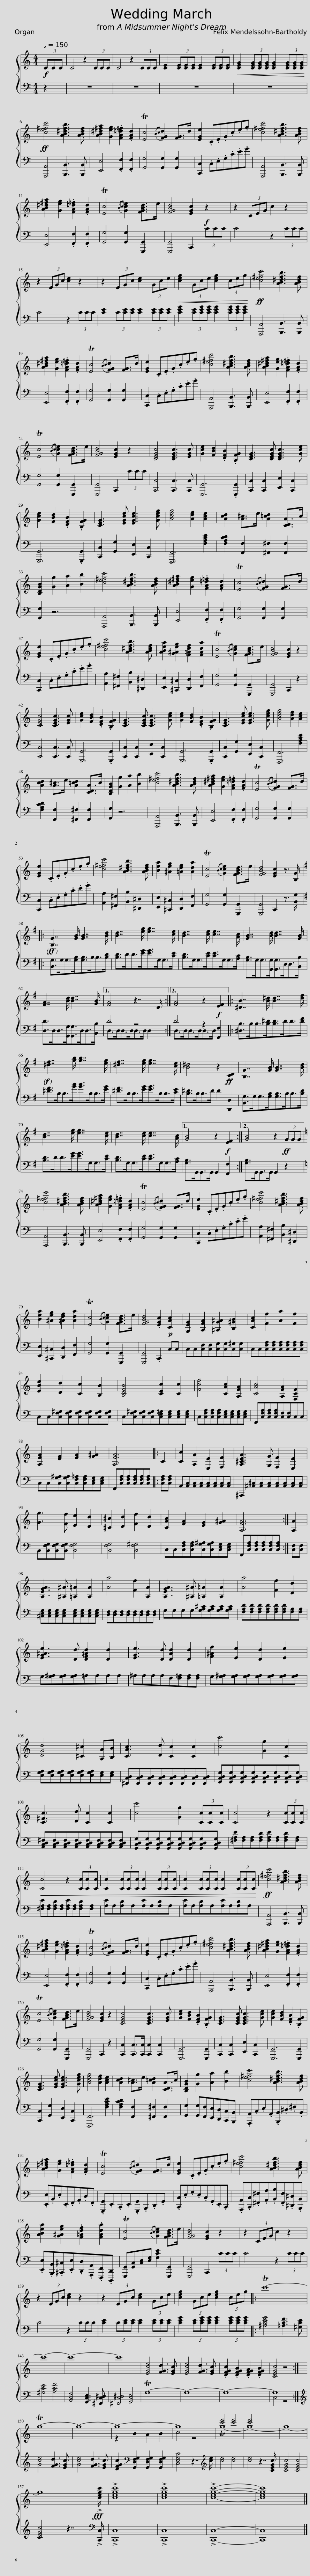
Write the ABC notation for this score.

X:1
%%score { ( 1 4 ) | ( 2 3 ) }
L:1/8
Q:1/4=150
M:4/4
I:linebreak $
K:C
V:1 treble
V:4 treble
V:2 bass
V:3 bass
V:1
!f! (3CCC | C4 z2 (3CCC | C4 z2 (3CCC | [CE]2 (3[CE][CE][CE] [CE]2 (3[CE][CE][CE] |!<(! [CEG]2 (3[CEG][CEG][CEG] [CEG]2 (3[CEG][CEG][CEG]!<)! |$ %5
!ff! [ce^fc']4 [AB^dfb]3 [ABdf] | [AB^d^fa]2 [Geg]2 .[FA=d=f]2 .[FAd]2 | T[Ec]4{/Bc} [FGd]2 [FG]>d | [EGe]2 .C.E.G.c.e.g | [ce^fc']4 [AB^dfb]3 [ABdf] |$ %10
 [AB^d^fa]2 [Geg]2 .[FA=d=f]2 .[FAd]2 | T[Ec]4{/Bc} [Gce]2 [FGBd]>e | [FGBd]4 [EGc]2!f! z2 | z2 (3CEG c2 z2 |$ z2 (3EGc [ce]2 z2 | %15
 z2 (3EGc [ce]2 (3Gce |!<(! [ceg]2 (3Gce [ceg]2 (3ceg!<)! |!ff! [ce^fc']4 [AB^dfb]3 [ABdf] |$ [AB^d^fa]2 [Geg]2 .[FA=d=f]2 .[FAd]2 | T[Ec]4{/Bc} [FGd]2 [FG]>d | %20
 [EGe]2 .C.E.G.c.e.g | [ce^fc']4 [AB^dfb]3 [ABdf] | [AB^d^fa]2 [Geg]2 .[FA=d=f]2 .[FAd]2 |$ T[Ec]4{/Bc} [Gce]2 [FGBd]>e | [FGBd]4 [EGc]2 z2 | %25
 [CEGc]4 [CEGc]3 [EGc] | [Gce]2 [FBd]2 .[DFB]2 .[B,FG]2 | [CEG]3 [CEGc] [CEGc]3 [Gce] |$ [Gce]2 [FBd]2 .[DFB]2 .[B,FG]2 | [CEG]3 [EGce] [EGce]3 [Gceg] | %30
 [Aceg]4 [Adf]2 [Ace]2 | [Acd]2 [A^c]>e [A=cd]2 [CDA]>c |$ [B,DGB]2 [Gg]2 [Aa]2 [Bb]2 | [ce^fc']4 [AB^dfb]3 [ABdf] | [AB^d^fa]2 [Geg]2 .[FA=d=f]2 .[FAd]2 | %35
 T[Ec]4{/Bc} [FGd]2 [FG]>d |$ [EGe]2 .C.E.G.c.e.g | [ce^fc']4 [AB^dfb]3 [ABdf] | [ABea]2 [G^Aeg]2 [F=Adf]2 [FAda]2 | T[Ec]4{/Bc} [Gce]2 [FGBd]>e | %40
 [FGBd]4 [EGc]2 z2 |$ [CEGc]4 [CEGc]3 [EGc] | [Gce]2 [FBd]2 .[DFB]2 .[B,FG]2 | [CEG]3 [CEGc] [CEGc]3 [Gce] | [Gce]2 [FBd]2 .[DFB]2 .[B,FG]2 | %45
 [CEG]3 [EGce] [EGce]3 [Gceg] | [Aceg]4 [Adf]2 [Ace]2 |$ [Acd]2 [A^c]>e [A=cd]2 [CDA]>c | [B,DGB]2 [Gg]2 [Aa]2 [Bb]2 | [ce^fc']4 [AB^dfb]3 [ABdf] | %50
 [AB^d^fa]2 [Geg]2 .[FA=d=f]2 .[FAd]2 | T[Ec]4{/Bc} [FGd]2 [FG]>d |$ [EGe]2 .C.E.G.c.e.g | [ce^fc']4 [AB^dfb]3 [ABdf] | [Bea]2 [^Aeg]2 [=Adf]2 [Ada]2 | %55
 T[Ec]4{/Bc} [Gce]2 [FGBd]>e | [FGBd]4 [EGc]2 z3/2 [B,G]/ |:$[K:G]!ff! [B,G]7/2 [GB]/ [GB]7/2 [Bd]/ | [Bd]7/2 [eg]/ [eg]7/2 [ce]/ | [Bd]7/2 [ce]/ [ce]7/2 [Ac]/ | %60
 [GB]7/2 [Bd]/ [Bd]7/2 [GB]/ |$ [FA]7/2 [Bd]/ [Bd]7/2 [GB]/ |1 [FA]4 z7/2 D/ :|2 [FA]4 z2!f! [EF]2 |: [^DB]7/2 [B^d]/ [Bd]7/2 [df]/ |$ %65
!f! [^df]7/2 [gb]/ [gb]7/2 [eg]/ | [^df]7/2 [eg]/ [eg]7/2 [ce]/ | [B^d]4 z2!ff! [CD]2 | [B,G]7/2 [GB]/ [GB]7/2 [Bd]/ |$ [Bd]7/2 [eg]/ [eg]7/2 [ce]/ | %70
 [Bd]7/2 [ce]/ [ce]7/2 [Ac]/ |1 [GB]4 z2!f! [EF]2 :|2 [GB]4 z2!ff! (3GGG ||$[K:C] [ce^fc']4 [AB^dfb]3 [ABdf] | [AB^d^fa]2 [Geg]2 .[FA=d=f]2 .[FAd]2 | %75
 T[Ec]4{/Bc} [FGd]2 [FG]>d | [EGe]2 .C.E.G.c.e.g | [ce^fc']4 [AB^dfb]3 [ABdf] |$ [Bea]2 [^Aeg]2 [=Adf]2 [Ada]2 | T[Ec]4{/Bc} [Gce]2 [FGBd]>e | %80
 [FGBd]4 .[EGc]2!p! [CAc]2 | [G,EG]2 [A,FA]2 [^A,G^A]2 [B,^GB]2 | [CAc]2 [Ff]2 [Aa]2 [Ff]2 |$ [EBe]2 [Dd]2 [Cc]2 [B,B]2 | [B,DFB]4 [CEc]2 [Cc]2 | %85
 [Fcf]4 [CAc]2 [A,FA]2 | [CAc]4 [A,FA]2 [F,CF]2 |$ [A,FA]2 [EG]2 [FA]2 [G^A]2 | [A,FA]6 |: C2 | %90
 [Cc]2 [A,A]2 [E,E]2 [F,F]2 | [A,^CEA]3 [G,G] [F,F]2 [E,E]2 |$ [Gg]3 [Ff] [Ee]2 [Dd]2 | [^C^c]2 [Dd]2 [Ff]2 [Dd]2 | [CAc]2 [FA]2 [EG]2 [G^A]2 | %95
 [A,FA]6 :| [A,A]2 |$ [A,EGA]3 [^A,^A] [=A,=A]2 [A,A]2 | [Aa]4 [Ff]2 [A,A]2 | [A,EGA]3 [^A,^A] [=A,=A]2 [A,A]2 | %100
 [Aa]4 [Ff]2 [Dd]2 |$ [EG^Ae]3 [Dd] [DF=Ad]2 [Dd]2 | [EGe]3 [Dd] [DAd]2 [Dd]2 | [F^Af]2 [Ee]2 [Dd]2 [Ee]2 |$ [DGd]4 [^C^c]2 [A,A][B,B] | %105
 [CAc]3 [Dd] [Cc]2 [Cc]2 | [cc']4 [Gg]2 [Cc]2 |$ [C^Fc]3 [Dd] [Cc]2 [Cc]2 | [cc']4 [Gg]2 (3[Cc][Cc][Cc] | [Cc]4 z2 (3[Cc][Cc][Cc] |$ %110
!<(! [Cc]4 z2 (3[Cc][Cc][Cc] | [Cc]2 (3[Cc][Cc][Cc] [Cc]2 (3[Cc][Cc][Cc] | [Cc]2 (3[Cc][Cc][Cc] [Cc]2 (3[Cc][Cc][Cc]!<)! |!ff! [ce^fc']4 [AB^dfb]3 [ABdf] |$ [AB^d^fa]2 [Geg]2 .[FA=d=f]2 .[FAd]2 | %115
 T[Ec]4{/Bc} [FGd]2 [FG]>d | [EGe]2 .C.E.G.c.e.g | [ce^fc']4 [AB^dfb]3 [ABdf] | [AB^d^fa]2 [Geg]2 .[FA=d=f]2 .[FAd]2 |$ T[Ec]4{/Bc} [Gce]2 [FGBd]>e | %120
 [FGBd]4 [EGc]2 z2 | [CEGc]4 [CEGc]3 [EGc] | [Gce]2 [FBd]2 .[DFB]2 .[B,FG]2 | [CEG]3 [CEGc] [CEGc]3 [Gce] | [Gce]2 [FBd]2 .[DFB]2 .[B,FG]2 |$ %125
 [CEG]3 [EGce] [EGce]3 [Gceg] | [Aceg]4 [Adf]2 [Ace]2 | [Acd]2 [A^c]>e [A=cd]2 [CDA]>c | [B,DGB]2 [Gg]2 [Aa]2 [Bb]2 | [ce^fc']4 [AB^dfb]3 [ABdf] |$ %130
 [AB^d^fa]2 [Geg]2 .[FA=d=f]2 .[FAd]2 | T[Ec]4{/Bc} [FGd]2 [FG]>d | [EGe]2 .C.E.G.c.e.g | [ce^fc']4 [AB^dfb]3 [ABdf] |$ [ABea]2 [G^Aeg]2 .[F=Adf]2 .[FAda]2 | %135
 T[Ec]4{/Bc} [Gce]2 [FGBd]>e | [FGBd]4 [EGc]2 z2 | z2 (3CEG c2 z2 |$ z2 (3EGc [ce]2 z2 | z2 (3EGc [ce]2 (3Gce | %140
 [ceg]2 (3Gce [ceg]2 (3ceg |: Tc'8- |$ c'8- | c'8- | c'8 | %145
 [EGce]4 [FGd]3 [EGc] | [EGce]4 [FGd]3 [EGc] | .[DFGc]2 .[DFGB]2 .[DFGA]2 .[DFGB]2 | [CEGc]4 z4 :|$ Tg8- | %150
 g8- | g8- | g8 | Tg8- | g8- | %155
 g8- |$ g8 | !>![cegc']8 | !>![cegc']8 | !>![cegc']8- | %160
 [cegc']8 |] %161
V:2
 z2 | z8 | z8 | z8 | z8 |$ %5
 [A,,,A,,]4 [B,,,B,,]3 [B,,,B,,] | [E,,E,]4 .[F,,F,]2 .[F,,F,]2 | [G,,G,]4 [G,,G,]2 [G,,G,]2 | [C,,C,]2 .C,.E,.G,.C.E.G | [A,,,A,,]4 [B,,,B,,]3 [B,,,B,,] |$ %10
 [E,,E,]4 .[F,,F,]2 .[F,,F,]2 | [G,,G,]4 [G,,G,]2 [G,,,G,,]2 | [G,,,G,,]4 C,,2 (3CCC | C4 z2 (3CCC |$ C4 z2 (3CCC | %15
 [CE]2 (3C[CE][CE] [CE]2 (3[CE][CE][CE] | [CEG]2 (3[CE][CEG][CEG] [CEG]2 (3[CEG][CEG][CEG] | [A,,,A,,]4 [B,,,B,,]3 [B,,,B,,] |$ [E,,E,]4 .[F,,F,]2 .[F,,F,]2 | [G,,G,]4 [G,,G,]2 [G,,G,]2 | %20
 [C,,C,]2 .C,.E,.G,.C.E.G | [A,,,A,,]4 [B,,,B,,]3 [B,,,B,,] | [E,,E,]4 .[F,,F,]2 .[F,,F,]2 |$ [G,,G,]4 [G,,G,]2 [G,,,G,,]2 | [G,,,G,,]4 C,,2 (3CCC | %25
 [C,,C,]4 [C,,C,]3 [C,,C,] | [G,,,G,,]6 .[G,,,G,,]2 | [C,,C,]2 [C,,C,]2 [E,,E,]2 [C,,C,]2 |$ [G,,,G,,]6 .[G,,,G,,]2 | [C,,C,]2 [G,,G,]2 [E,,E,]2 [C,,C,]2 | %30
 [F,,,F,,]6 [F,A,CE]2 | [F,A,CD]2 [F,,F,]2 [^F,,^F,]2 [F,,F,]2 |$ [G,,G,]2 z6 | [A,,,A,,]4 [B,,,B,,]3 [B,,,B,,] | [E,,E,]4 .[F,,F,]2 .[F,,F,]2 | %35
 [G,,G,]4 [G,,G,]2 [G,,G,]2 |$ [C,,C,]2 .C,.E,.G,.C.E.G | [A,,A,]2 [^F,,^F,]2 [B,,B,]2 [^D,,^D,]2 | [E,,E,]2 [^C,,^C,]2 [D,,D,]2 [F,,F,]2 | [G,,G,]4 [G,,G,]2 [G,,,G,,]2 | %40
 [G,,,G,,]4 C,,2 z2 |$ [C,,C,]4 [C,,C,]3 [C,,C,] | [G,,,G,,]6 .[G,,,G,,]2 | [C,,C,]2 [C,,C,]2 [E,,E,]2 [C,,C,]2 | [G,,,G,,]6 .[G,,,G,,]2 | %45
 [C,,C,]2 [G,,G,]2 [E,,E,]2 [C,,C,]2 | [F,,,F,,]6 [F,A,CE]2 |$ [F,A,CD]2 [F,,F,]2 [^F,,^F,]2 [F,,F,]2 | [G,,G,]2 z6 | [A,,,A,,]4 [B,,,B,,]3 [B,,,B,,] | %50
 [E,,E,]4 .[F,,F,]2 .[F,,F,]2 | [G,,G,]4 [G,,G,]2 [G,,G,]2 |$ [C,,C,]2 .C,.E,.G,.C.E.G | [A,,A,]2 [^F,,^F,]2 [B,,B,]2 [^D,,^D,]2 | [E,,E,]2 [^C,,^C,]2 [D,,D,]2 [F,,F,]2 | %55
 [G,,G,]4 [G,,G,]2 [G,,,G,,]2 | [G,,,G,,]4 C,,2 z3/2 [B,,G,]/ |:$[K:G] [B,,G,]>G,G,>[G,B,][G,B,]>B,B,>[B,D] | [B,D]>DD>[EG][EG]>G,G,>[CE] | [B,D]>G,G,>[CE][CE]>G,G,>[A,C] | %60
 [G,B,]>G,G,>[G,,G,][G,,G,]>D,D,>[B,,B,] |$ [D,D]>D,D,>[G,,G,][G,,G,]>D,D,>[B,,B,] |1 D4 z4 :|2 D4 z2 [F,,F,]2 |: [^D,B,]>B,B,>[B,^D][B,D]>DD>[DF] |$ %65
 [^DF]>B,B,>[GB][GB]>B,B,>[EG] | [^DF]>B,B,>[EG][EG]>B,B,>[CE] | [B,^D]>B,B,>D D2 [D,,D,]2 | [B,,G,]>G,G,>[G,B,][G,B,]>B,B,>[B,D] |$ [B,D]>DD>[EG][EG]>G,G,>[CE] | %70
 [B,D]>G,G,>[CE][CE]>G,G,>[A,C] |1 [G,B,]>G,,G,,>G,, G,,2 [F,,F,]2 :|2 [G,B,]>G,,G,,>G,, G,,2 z2 ||$[K:C] [A,,,A,,]4 [B,,,B,,]3 [B,,,B,,] | [E,,E,]4 .[F,,F,]2 .[F,,F,]2 | %75
 [G,,G,]4 [G,,G,]2 [G,,G,]2 | [C,,C,]2 .C,.E,.G,.C.E.G | [A,,A,]2 [^F,,^F,]2 [B,,B,]2 [^D,,^D,]2 |$ [E,,E,]2 [^C,,^C,]2 [D,,D,]2 [F,,F,]2 | [G,,G,]4 [G,,G,]2 [G,,,G,,]2 | %80
 [G,,,G,,]4 .C,,2 C,C, | C,C,[C,F,][C,F,][C,G,][C,G,][C,^G,][C,G,] | C,C,[C,F,A,][C,F,A,][C,F,A,][C,F,A,][C,F,A,][C,F,A,] |$ C,C,[C,F,^G,][C,F,G,][C,F,G,][C,F,G,][C,F,G,][C,F,G,] | C,[C,F,^G,][C,F,G,][C,F,G,][C,E,=G,][C,E,G,][C,E,G,][C,E,G,] | %85
 C,[C,F,A,][C,F,A,][C,F,A,][C,E,G,][C,E,G,][C,E,G,][C,E,G,] | F,,[C,F,A,][C,F,A,][C,F,A,][C,F,][C,F,]C,C, |$ C,C,[C,G,^A,][C,G,A,][C,F,=A,][C,F,A,][C,E,G,][C,E,G,] | F,,[C,F,A,][C,F,A,][C,F,A,][C,F,A,][C,F,A,] |: [C,F,A,][C,F,A,] | %90
 A,,[A,,C,][A,,C,][A,,C,][A,,C,][A,,C,][A,,C,][A,,C,] | ^A,,,[^A,,^C,][A,,C,][A,,C,][A,,C,][A,,C,][A,,C,][A,,C,] |$ B,,[B,,F,G,][B,,F,G,][B,,F,G,] [B,,F,G,]4 | [B,,F,G,]4 [B,,F,^G,]4 | C,C,[C,F,A,][C,F,A,][C,G,^A,][C,G,A,][C,E,G,][C,E,G,] | %95
 F,,[C,F,A,][C,F,A,][C,F,A,][C,F,A,][C,F,A,] :| [C,F,][C,F,] |$ [^C,E,G,][C,E,G,][C,E,G,][C,E,G,][C,E,G,][C,E,G,][C,E,G,][C,E,G,] | [D,F,][D,F,][D,F,][D,F,][D,F,][D,F,][D,F,][D,F,] | G,G,G,G,[G,A,^C][G,A,C][G,A,C][G,A,C] | %100
 [F,A,D][F,A,D][F,A,D][F,A,D][F,A,D][F,A,D][F,A,][F,A,] |$ G,[G,^A,][G,A,][G,A,]=A,A,A,A, | ^A,A,A,A,F,[F,=A,][F,A,][F,A,] | G,[G,^A,][G,A,][G,A,][G,A,][G,A,][G,A,][G,A,] |$ [E,G,A,][E,G,A,][E,G,A,][E,G,A,][E,G,A,][E,G,A,][E,G,][E,G,] | %105
 [^F,,C,D,][F,,C,D,][F,,C,D,][F,,C,D,][F,,C,D,][F,,C,D,][F,,C,D,][F,,C,D,] | [G,,C,D,G,][G,,C,D,G,][G,,C,D,G,][G,,C,D,G,][G,,C,D,G,][G,,C,D,G,][G,,C,D,G,][G,,C,D,G,] |$ [A,,C,D,^F,][A,,C,D,F,][A,,C,D,F,][A,,C,D,F,][A,,C,D,F,][A,,C,D,F,][A,,C,D,F,][A,,C,D,F,] | [G,,C,D,G,][G,,C,D,G,][G,,C,D,G,][G,,C,D,G,][G,,C,D,G,][G,,C,D,G,][G,,C,D,G,][G,,C,D,G,] | [^F,A,E][F,A,][F,A,][F,A,D][F,A,E][F,A,][F,A,D][F,A,] |$ %110
 [^F,A,E][F,A,][F,A,D][F,A,][F,A,E][F,A,][F,A,D][F,A,] | [A,E]A,[A,D]A,[A,E]A,[A,D]A, | [A,E]A,[A,D]A,[A,E]A,[A,D]A, | [A,,,A,,]4 [B,,,B,,]3 [B,,,B,,] |$ [E,,E,]4 .[F,,F,]2 .[F,,F,]2 | %115
 [G,,G,]4 [G,,G,]2 [G,,G,]2 | [C,,C,]2 .C,.E,.G,.C.E.G | [A,,,A,,]4 [B,,,B,,]3 [B,,,B,,] | [E,,E,]4 .[F,,F,]2 .[F,,F,]2 |$ [G,,G,]4 [G,,G,]2 [G,,,G,,]2 | %120
 [G,,,G,,]4 C,,2 z2 | [C,,C,]2 [C,,C,]>[C,,C,] [C,,C,]2 [C,,C,]2 | [G,,,G,,]6 [G,,,G,,]2 | [C,,C,]2 [C,,C,]2 [E,,E,]2 [C,,C,]2 | [G,,,G,,]6 [G,,,G,,]2 |$ %125
 [C,,C,]2 [G,,G,]2 [E,,E,]2 [C,,C,]2 | [F,,,F,,]6 [F,A,CE]2 | [F,A,CD]2 [F,,F,]2 [^F,,^F,]2 [F,,F,]2 | [G,,G,]2 [G,,G,][F,,F,][E,,E,][D,,D,][C,,C,][B,,,B,,] | .[A,,,A,,].C,.E,.A,,.[B,,,B,,].^D,.^F,.B,, |$ %130
 .[E,,E,].B,,.E,.E,,.F,,.A,,.D,.F,, | .[G,,,G,,].E,,.C,,.E,,.[G,,,G,,].B,,,.D,,.G,, | .[C,,C,].E,.G,.E,.C,.G,,.E,,.C,, | .[A,,,A,,].[C,,C,].[^F,,^F,].[A,,A,].[B,,B,].[F,,F,].[^D,,^D,].[B,,,B,,] |$ .[E,,E,].[B,,,B,,].[^C,,^C,].[E,,E,].[D,,D,].[A,,,A,,].[F,,,F,,].[D,,,D,,] | %135
 [G,,,G,,][G,,C,][C,E,][E,G,] [G,CE]2 [G,,,G,,]2 | [G,,,G,,]4 C,,2 (3CCC | C4 z2 (3CCC |$ C4 z2 (3CCC | [CE]2 (3C[CE][CE] [CE]2 (3[CE][CE][CE] | %140
 [CEG]2 (3[CE][CEG][CEG] [CEG]2 (3[CEG][CEG][CEG] |: [^A,CEG]4 [=A,CF]3 [^G,CE] |$ [^G,CE]4 [A,CF]4 | [A,,C,F,]4 [G,,C,E,]3 [^F,,C,^D,] | [^F,,C,^D,]4 [G,,C,E,]4 | %145
 TG,8- | G,8- | G,8- | G,8 :|$[K:treble] [Gce]4 [FGd]3 [EGc] | %150
 [Gce]4 [FGd]3 [EGc] | [DFGc]2[K:bass] [G,,D,F,G,]2 [G,,D,F,G,]2 [G,,D,F,G,]2 | [C,E,G,C]4 z7/2[K:treble] [ce]/ | [ce]4 [ce]4 | [ce]4 z7/2 [CEGc]/ | %155
 [CEGc]4 [CEGc]4 |$ [CEGc]4 z7/2[K:bass] !>![C,,C,]/ | !>![C,,C,]8 | !>![C,,C,]8 | !>![C,,C,]8- | %160
 [C,,C,]8 |] %161
V:3
 x2 | x8 | x8 | x8 | x8 |$ %5
 x8 | x8 | x8 | x8 | x8 |$ %10
 x8 | x8 | x8 | x8 |$ x8 | %15
 x8 | x8 | x8 |$ x8 | x8 | %20
 x8 | x8 | x8 |$ x8 | x8 | %25
 x8 | x8 | x8 |$ x8 | x8 | %30
 x8 | x8 |$ x8 | x8 | x8 | %35
 x8 |$ x8 | x8 | x8 | x8 | %40
 x8 |$ x8 | x8 | x8 | x8 | %45
 x8 | x8 |$ x8 | x8 | x8 | %50
 x8 | x8 |$ x8 | x8 | x8 | %55
 x8 | x8 |:$[K:G] x8 | x8 | x8 | %60
 x8 |$ x8 |1 D,>D,D,>D,D,>D, D,2 :|2 D,>D,D,>D,D,>D, x2 |: x8 |$ %65
 x8 | x8 | x8 | x8 |$ x8 | %70
 x8 |1 x8 :|2 x8 ||$[K:C] x8 | x8 | %75
 x8 | x8 | x8 |$ x8 | x8 | %80
 x8 | x8 | x8 |$ x8 | x8 | %85
 x8 | x8 |$ x8 | x6 |: x2 | %90
 x8 | x8 |$ x8 | x8 | x8 | %95
 x6 :| x2 |$ x8 | x8 | x8 | %100
 x8 |$ x8 | x8 | x8 |$ x8 | %105
 x8 | x8 |$ x8 | x8 | x8 |$ %110
 x8 | x8 | x8 | x8 |$ x8 | %115
 x8 | x8 | x8 | x8 |$ x8 | %120
 x8 | x8 | x8 | x8 | x8 |$ %125
 x8 | x8 | x8 | x8 | x8 |$ %130
 x8 | x8 | x8 | x8 |$ x8 | %135
 x8 | x8 | x8 |$ x8 | x8 | %140
 x8 |: x8 |$ x8 | x8 | x8 | %145
 x8 | x8 | x8 | C,4 z4 :|$[K:treble] x8 | %150
 x8 | x2[K:bass] x6 | x15/2[K:treble] x/ | x8 | x8 | %155
 x8 |$ x15/2[K:bass] x/ | x8 | x8 | x8 | %160
 x8 |] %161
V:4
 x2 | x8 | x8 | x8 | x8 |$ %5
 x8 | x8 | x8 | x8 | x8 |$ %10
 x8 | x8 | x8 | x8 |$ x8 | %15
 x8 | x8 | x8 |$ x8 | x8 | %20
 x8 | x8 | x8 |$ x8 | x8 | %25
 x8 | x8 | x8 |$ x8 | x8 | %30
 x8 | x8 |$ x8 | x8 | x8 | %35
 x8 |$ x8 | x8 | x8 | x8 | %40
 x8 |$ x8 | x8 | x8 | x8 | %45
 x8 | x8 |$ x8 | x8 | x8 | %50
 x8 | x8 |$ x8 | x8 | x8 | %55
 x8 | x8 |:$[K:G] x8 | x8 | x8 | %60
 x8 |$ x8 |1 x8 :|2 x8 |: x8 |$ %65
 x8 | x8 | x8 | x8 |$ x8 | %70
 x8 |1 x8 :|2 x8 ||$[K:C] x8 | x8 | %75
 x8 | x8 | x8 |$ x8 | x8 | %80
 x8 | x8 | x8 |$ x8 | x8 | %85
 x8 | x8 |$ x8 | x6 |: x2 | %90
 x8 | x8 |$ x8 | x8 | x8 | %95
 x6 :| x2 |$ x8 | x8 | x8 | %100
 x8 |$ x8 | x8 | x8 |$ x8 | %105
 x8 | x8 |$ x8 | x8 | x8 |$ %110
 x8 | x8 | x8 | x8 |$ x8 | %115
 x8 | x8 | x8 | x8 |$ x8 | %120
 x8 | x8 | x8 | x8 | x8 |$ %125
 x8 | x8 | x8 | x8 | x8 |$ %130
 x8 | x8 | x8 | x8 |$ x8 | %135
 x8 | x8 | x8 |$ x8 | x8 | %140
 x8 |: x8 |$ x8 | x8 | x8 | %145
 x8 | x8 | x8 | x8 :|$ x8 | %150
 x8 | z2 B2 A2 B2 | c4 z4 | [c'e']4 [c'e']4 | [c'e']4 x4 | %155
 x8 |$ x15/2!fff! !>![cegc']/ | x8 | x8 | x8 | %160
 x8 |] %161
